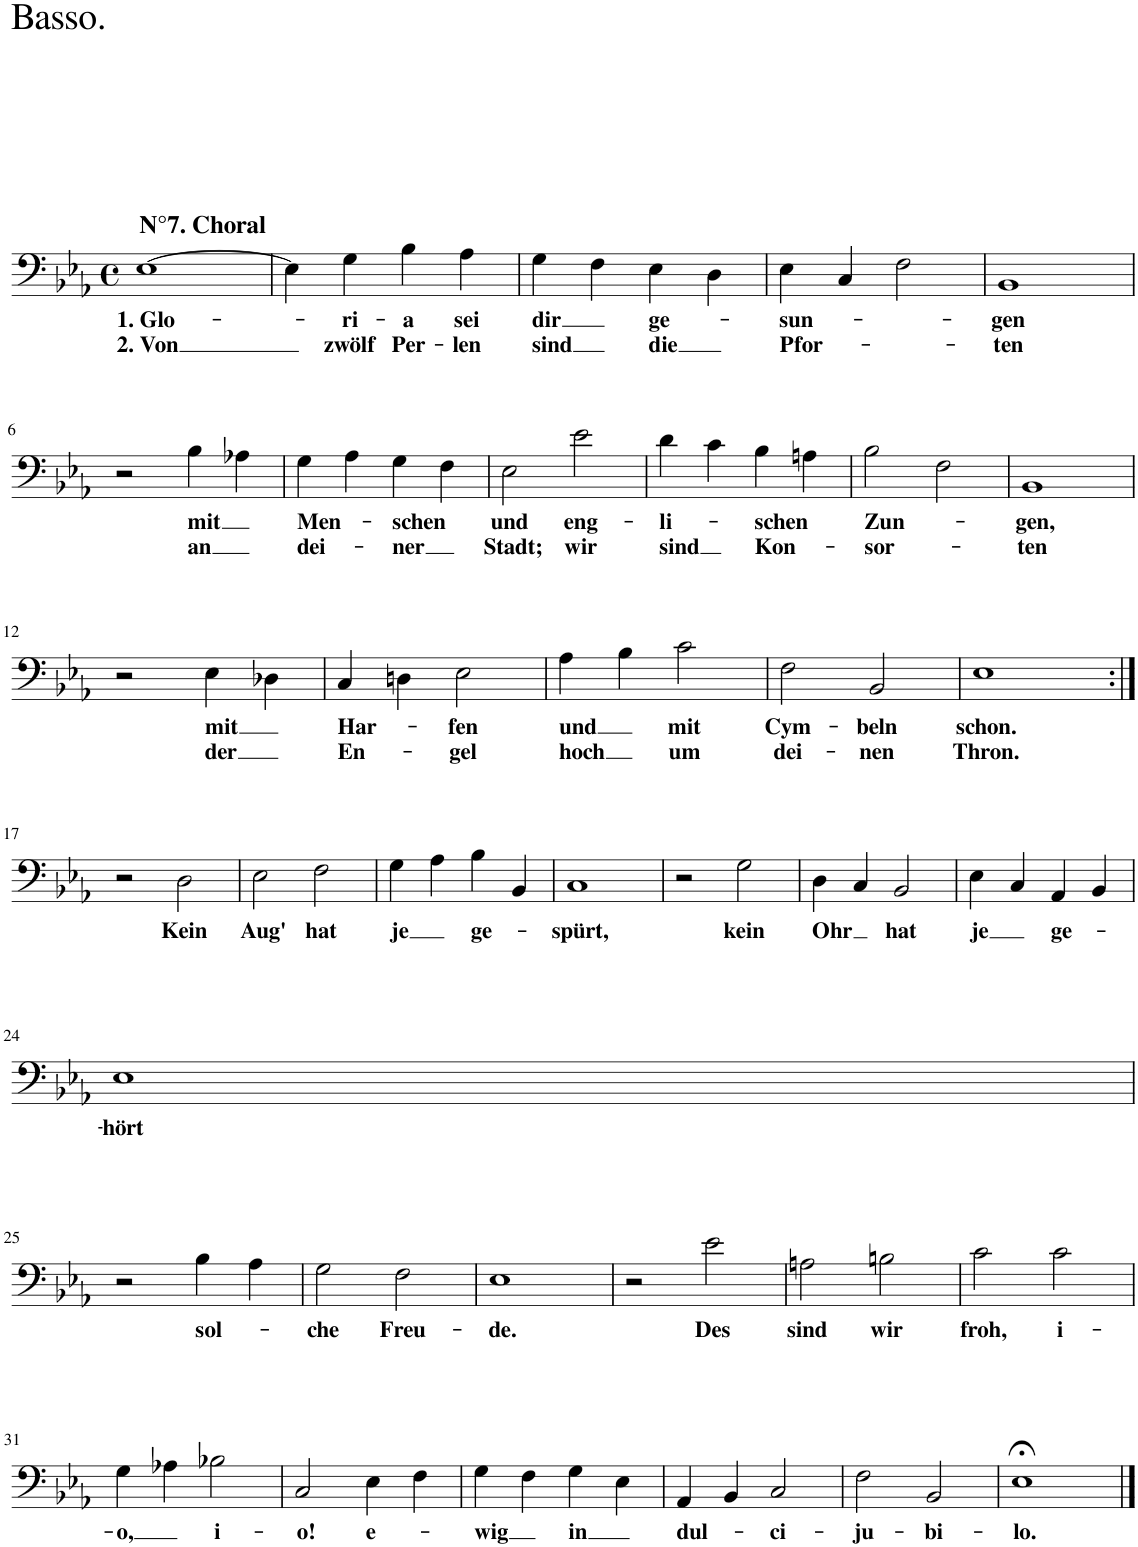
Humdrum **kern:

**kern	**text	**text
*part1	*part1	*part1
*staff1	*staff1	*staff1
*I"Basso.	*	*
*clefF4	*	*
*k[b-e-a-]	*	*
*M4/4	*	*
*met(c)	*	*
=1	=1	=1
!LO:TX:a:B:t=N°7. Choral	!	!
!	!LO:LY:b	!LO:LY:b
[1E-	1. Glo-	2. Von
=2	=2	=2
4E-\]	.	.
!	!LO:LY:b	!LO:LY:b
4G\	-ri-	zwölf
!	!LO:LY:b	!LO:LY:b
4B-\	-a	Per-
!	!LO:LY:b	!LO:LY:b
4A-\	sei	-len
=3	=3	=3
!	!LO:LY:b	!LO:LY:b
4G\	dir	sind
4F\	.	.
!	!LO:LY:b	!LO:LY:b
4E-\	ge-	die
4D\	.	.
=4	=4	=4
!	!LO:LY:b	!LO:LY:b
4E-\	-sun-	Pfor-
4C/	.	.
2F\	.	.
=5	=5	=5
!	!LO:LY:b	!LO:LY:b
1BB-	-gen	-ten
!!LO:LB:g=z
=6	=6	=6
2r	.	.
!	!LO:LY:b	!LO:LY:b
4B-\	mit	an
4A-X\	.	.
=7	=7	=7
!	!LO:LY:b	!LO:LY:b
4G\	Men-	dei-
4A-\	.	.
!	!LO:LY:b	!LO:LY:b
4G\	-schen	-ner
4F\	.	.
=8	=8	=8
!	!LO:LY:b	!LO:LY:b
2E-\	und	Stadt;
!	!LO:LY:b	!LO:LY:b
2e-\	eng-	wir
=9	=9	=9
!	!LO:LY:b	!LO:LY:b
4d\	-li-	sind
4c\	.	.
!	!LO:LY:b	!LO:LY:b
4B-\	-schen	Kon-
4An\	.	.
=10	=10	=10
!	!LO:LY:b	!LO:LY:b
2B-\	Zun-	-sor-
2F\	.	.
=11	=11	=11
!	!LO:LY:b	!LO:LY:b
1BB-	-gen,	-ten
!!LO:LB:g=z
=12	=12	=12
2r	.	.
!	!LO:LY:b	!LO:LY:b
4E-\	mit	der
4D-X\	.	.
=13	=13	=13
!	!LO:LY:b	!LO:LY:b
4C/	Har-	En-
4Dn\	.	.
!	!LO:LY:b	!LO:LY:b
2E-\	-fen	-gel
=14	=14	=14
!	!LO:LY:b	!LO:LY:b
4A-\	und	hoch
4B-\	.	.
!	!LO:LY:b	!LO:LY:b
2c\	mit	um
=15	=15	=15
!	!LO:LY:b	!LO:LY:b
2F\	Cym-	dei-
!	!LO:LY:b	!LO:LY:b
2BB-/	-beln	-nen
=16	=16	=16
!	!LO:LY:b	!LO:LY:b
1E-	schon.	Thron.
!!LO:LB:g=z
=17:|!	=17:|!	=17:|!
2r	.	.
!	!LO:LY:b	!
2D\	Kein	.
=18	=18	=18
!	!LO:LY:b	!
2E-\	Aug'	.
!	!LO:LY:b	!
2F\	hat	.
=19	=19	=19
!	!LO:LY:b	!
4G\	je	.
4A-\	.	.
!	!LO:LY:b	!
4B-\	ge-	.
4BB-/	.	.
=20	=20	=20
!	!LO:LY:b	!
1C	-spürt,	.
=21	=21	=21
2r	.	.
!	!LO:LY:b	!
2G\	kein	.
=22	=22	=22
!	!LO:LY:b	!
4D\	Ohr	.
4C/	.	.
!	!LO:LY:b	!
2BB-/	hat	.
=23	=23	=23
!	!LO:LY:b	!
4E-\	je	.
4C/	.	.
!	!LO:LY:b	!
4AA-/	ge-	.
4BB-/	.	.
!!LO:LB:g=z
=24	=24	=24
!	!LO:LY:b	!
1E-	-hört	.
!!LO:LB:g=z
=25	=25	=25
2r	.	.
!	!LO:LY:b	!
4B-\	sol-	.
4A-\	.	.
=26	=26	=26
!	!LO:LY:b	!
2G\	-che	.
!	!LO:LY:b	!
2F\	Freu-	.
=27	=27	=27
!	!LO:LY:b	!
1E-	-de.	.
=28	=28	=28
2r	.	.
!	!LO:LY:b	!
2e-\	Des	.
=29	=29	=29
!	!LO:LY:b	!
2An\	sind	.
!	!LO:LY:b	!
2Bn\	wir	.
=30	=30	=30
!	!LO:LY:b	!
2c\	froh,	.
!	!LO:LY:b	!
2c\	i-	.
!!LO:LB:g=z
=31	=31	=31
!	!LO:LY:b	!
4G\	-o,	.
4A-X\	.	.
!	!LO:LY:b	!
2B-X\	i-	.
=32	=32	=32
!	!LO:LY:b	!
2C/	-o!	.
!	!LO:LY:b	!
4E-\	e-	.
4F\	.	.
=33	=33	=33
!	!LO:LY:b	!
4G\	-wig	.
4F\	.	.
!	!LO:LY:b	!
4G\	in	.
4E-\	.	.
=34	=34	=34
!	!LO:LY:b	!
4AA-/	dul-	.
4BB-/	.	.
!	!LO:LY:b	!
2C/	-ci-	.
=35	=35	=35
!	!LO:LY:b	!
2F\	-ju-	.
!	!LO:LY:b	!
2BB-/	-bi-	.
=36	=36	=36
!	!LO:LY:b	!
1E-;<	-lo.	.
==	==	==
*-	*-	*-
